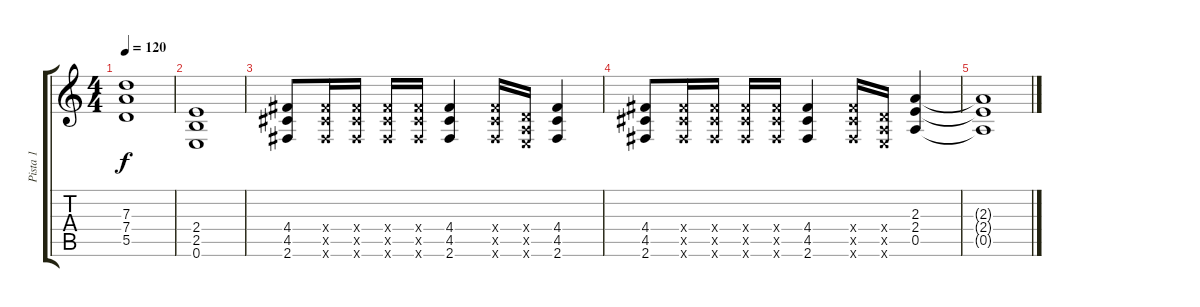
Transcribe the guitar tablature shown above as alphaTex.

\track ("Pista 1" "Pista 1") {instrument distortionguitar}
\staff {score tabs}
\tuning (E4 B3 G3 D3 A2 E2) {hide}
\ts (4 4)
\tempo 120
\clef g2
\ks c
(7.3 7.4 5.5).1{dy f} |
(2.4 2.5 0.6).1 |
(4.4 4.5 2.6).8 (4.4{x} 4.5{x} 2.6{x}).16 (4.4{x} 4.5{x} 2.6{x}).16 (4.4{x} 4.5{x} 2.6{x}).16 (4.4{x} 4.5{x} 2.6{x}).16 (4.4 4.5 2.6).4 (4.4{x} 4.5{x} 2.6{x}).16 (0.4{x} 0.5{x} 0.6{x}).16 (4.4 4.5 2.6).4 |
(4.4 4.5 2.6).8 (4.4{x} 4.5{x} 2.6{x}).16 (4.4{x} 4.5{x} 2.6{x}).16 (4.4{x} 4.5{x} 2.6{x}).16 (4.4{x} 4.5{x} 2.6{x}).16 (4.4 4.5 2.6).4 (4.4{x} 4.5{x} 2.6{x}).16 (0.4{x} 0.5{x} 0.6{x}).16 (2.3 2.4 0.5).4 |
(2.3{t} 2.4{t} 0.5{t}).1
